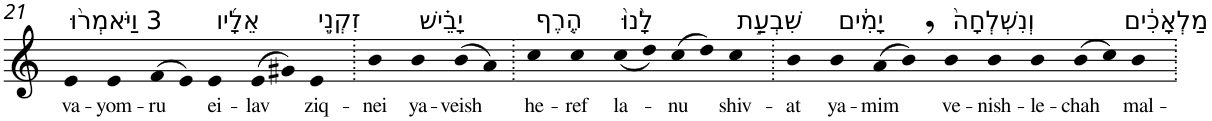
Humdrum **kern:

**kern	**text
*part1	*part1
*staff1	*staff1
*I"Piano	*
*I'Pno	*
!!LO:PB:g=z
*clefG2	*
*k[]	*
=21	=21
!LO:TX:a:t=3 וַיֹּאמְר֨וּ	!
!	!LO:LY:b
4e	va-
!	!LO:LY:b
4e	-yom-
!	!LO:LY:b
(>8f	-ru
8e)	.
!LO:TX:a:t=אֵלָ֜יו	!
!	!LO:LY:b
4e	ei-
!	!LO:LY:b
(>8e	-lav
8g#X)	.
!LO:TX:a:t=זִקְנֵ֣י	!
!	!LO:LY:b
4e	ziq-
=22.	=22.
!	!LO:LY:b
4b	-nei
!LO:TX:a:t=יָבֵ֗ישׁ	!
!	!LO:LY:b
4b	ya-
!	!LO:LY:b
(>8b	-veish
8a)	.
=23.	=23.
!LO:TX:a:t=הֶ֤רֶף	!
!	!LO:LY:b
4cc	he-
!	!LO:LY:b
4cc	-ref
!LO:TX:a:t=לָ֙נוּ֙	!
!	!LO:LY:b
(<8cc	la-
8dd)	.
!	!LO:LY:b
(>8cc	-nu
8dd)	.
!LO:TX:a:t=שִׁבְעַ֣ת	!
!	!LO:LY:b
4cc	shiv-
=24.	=24.
!	!LO:LY:b
4b	-at
!LO:TX:a:t=יָמִ֔ים	!
!	!LO:LY:b
4b	ya-
!	!LO:LY:b
(>8a	-mim
8b,)	.
!LO:TX:a:t=וְנִשְׁלְחָה֙	!
!	!LO:LY:b
4b	ve-
!	!LO:LY:b
4b	-nish-
!	!LO:LY:b
4b	-le-
!	!LO:LY:b
(>8b	-chah
8cc)	.
!LO:TX:a:t=מַלְאָכִ֔ים	!
!	!LO:LY:b
4b	mal-
=.	=.
*-	*-
